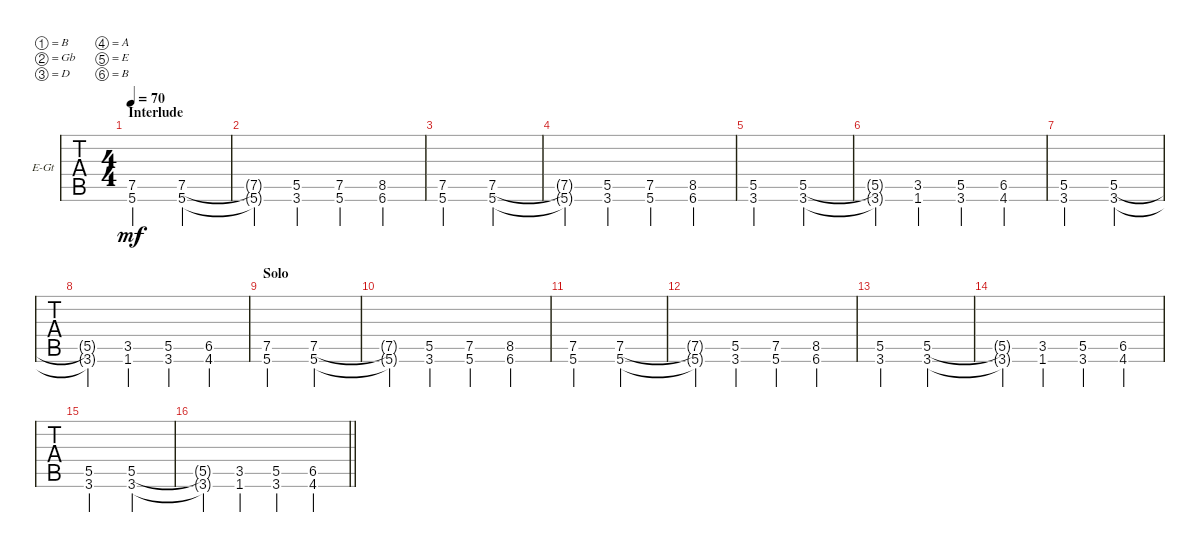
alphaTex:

\bracketExtendMode groupsimilarinstruments
\firstSystemTrackNameOrientation horizontal
\otherSystemsTrackNameOrientation horizontal
\track ("Rythm Guitar" "E-Gt") {instrument distortionguitar}
\staff {tabs}
\tuning (B3 Gb3 D3 A2 E2 B1)
\ts (4 4)
\section ("" "Interlude")
\scale
0.25
\tempo 70
\accidentals auto
\clef g2
\ottava regular
\simile none
\ks c
(5.6 7.5).2{dy mf} (5.6 7.5).2 |
\scale
0.25 (5.6{t} 7.5{t}).4 (3.6 5.5).4 (5.6 7.5).4 (6.6 8.5).4 |
\scale
0.25 (5.6 7.5).2 (5.6 7.5).2 |
\scale
0.25 (5.6{t} 7.5{t}).4 (3.6 5.5).4 (5.6 7.5).4 (6.6 8.5).4 |
\scale
0.280936 (3.6 5.5).2 (3.6 5.5).2 |
\scale
0.280936 (3.6{t} 5.5{t}).4 (1.6 3.5).4 (3.6 5.5).4 (4.6 6.5).4 |
\scale
0.157191 (3.6 5.5).2 (3.6 5.5).2 |
\scale
0.280936 (3.6{t} 5.5{t}).4 (1.6 3.5).4 (3.6 5.5).4 (4.6 6.5).4 |
\section ("" "Solo")
\scale
0.215596 (5.6 7.5).2 (5.6 7.5).2 |
\scale
0.284404 (5.6{t} 7.5{t}).4 (3.6 5.5).4 (5.6 7.5).4 (6.6 8.5).4 |
\scale
0.215596 (5.6 7.5).2 (5.6 7.5).2 |
\scale
0.284404 (5.6{t} 7.5{t}).4 (3.6 5.5).4 (5.6 7.5).4 (6.6 8.5).4 |
\scale
0.215596 (3.6 5.5).2 (3.6 5.5).2 |
\scale
0.284404 (3.6{t} 5.5{t}).4 (1.6 3.5).4 (3.6 5.5).4 (4.6 6.5).4 |
\scale
0.215596 (3.6 5.5).2 (3.6 5.5).2 |
\scale
0.284404
\barLineRight lightlight
(3.6{t} 5.5{t}).4 (1.6 3.5).4 (3.6 5.5).4 (4.6 6.5).4
